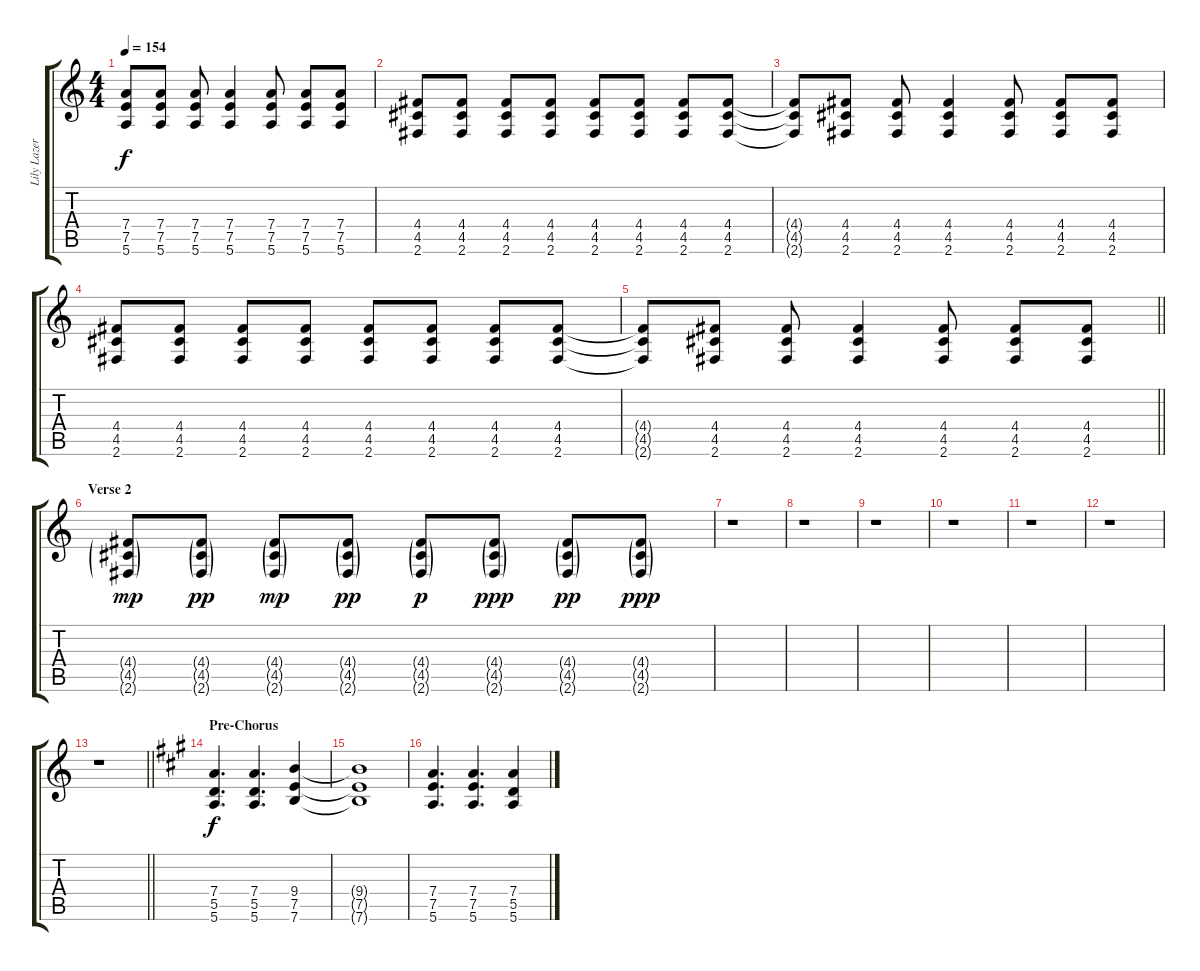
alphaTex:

\track ("Lily Lazer (Guitar)" "Lily Lazer") {instrument distortionguitar}
\staff {score tabs}
\tuning (E4 B3 G3 D3 A2 E2) {hide}
\ts (4 4)
\tempo 154
\clef g2
\ks c
(7.4{t} 7.5{t} 5.6{t}).8{dy f} (7.4 7.5 5.6).8 (7.4 7.5 5.6).8 (7.4 7.5 5.6).4 (7.4 7.5 5.6).8 (7.4 7.5 5.6).8 (7.4 7.5 5.6).8 |
(4.4 4.5 2.6).8 (4.4 4.5 2.6).8 (4.4 4.5 2.6).8 (4.4 4.5 2.6).8 (4.4 4.5 2.6).8 (4.4 4.5 2.6).8 (4.4 4.5 2.6).8 (4.4 4.5 2.6).8 |
(4.4{t} 4.5{t} 2.6{t}).8 (4.4 4.5 2.6).8 (4.4 4.5 2.6).8 (4.4 4.5 2.6).4 (4.4 4.5 2.6).8 (4.4 4.5 2.6).8 (4.4 4.5 2.6).8 |
(4.4 4.5 2.6).8 (4.4 4.5 2.6).8 (4.4 4.5 2.6).8 (4.4 4.5 2.6).8 (4.4 4.5 2.6).8 (4.4 4.5 2.6).8 (4.4 4.5 2.6).8 (4.4 4.5 2.6).8 |
\barLineRight lightlight
(4.4{t} 4.5{t} 2.6{t}).8 (4.4 4.5 2.6).8 (4.4 4.5 2.6).8 (4.4 4.5 2.6).4 (4.4 4.5 2.6).8 (4.4 4.5 2.6).8 (4.4 4.5 2.6).8 |
\section ("" "Verse 2")
(4.4{g} 4.5{g} 2.6{g}).8{dy mp} (4.4{g} 4.5{g} 2.6{g}).8{dy pp} (4.4{g} 4.5{g} 2.6{g}).8{dy mp} (4.4{g} 4.5{g} 2.6{g}).8{dy pp} (4.4{g} 4.5{g} 2.6{g}).8{dy p} (4.4{g} 4.5{g} 2.6{g}).8{dy ppp} (4.4{g} 4.5{g} 2.6{g}).8{dy pp} (4.4{g} 4.5{g} 2.6{g}).8{dy ppp} |
r.1 |
r.1 |
r.1 |
r.1 |
r.1 |
r.1 |
\barLineRight lightlight
r.1 |
\section ("" "Pre-Chorus")
\ks a
(7.4 5.5 5.6).4{d dy f} (7.4 5.5 5.6).4{d} (9.4 7.5 7.6).4 |
(9.4{t} 7.5{t} 7.6{t}).1 |
(7.4 7.5 5.6).4{d} (7.4 7.5 5.6).4{d} (7.4 5.5 5.6).4
